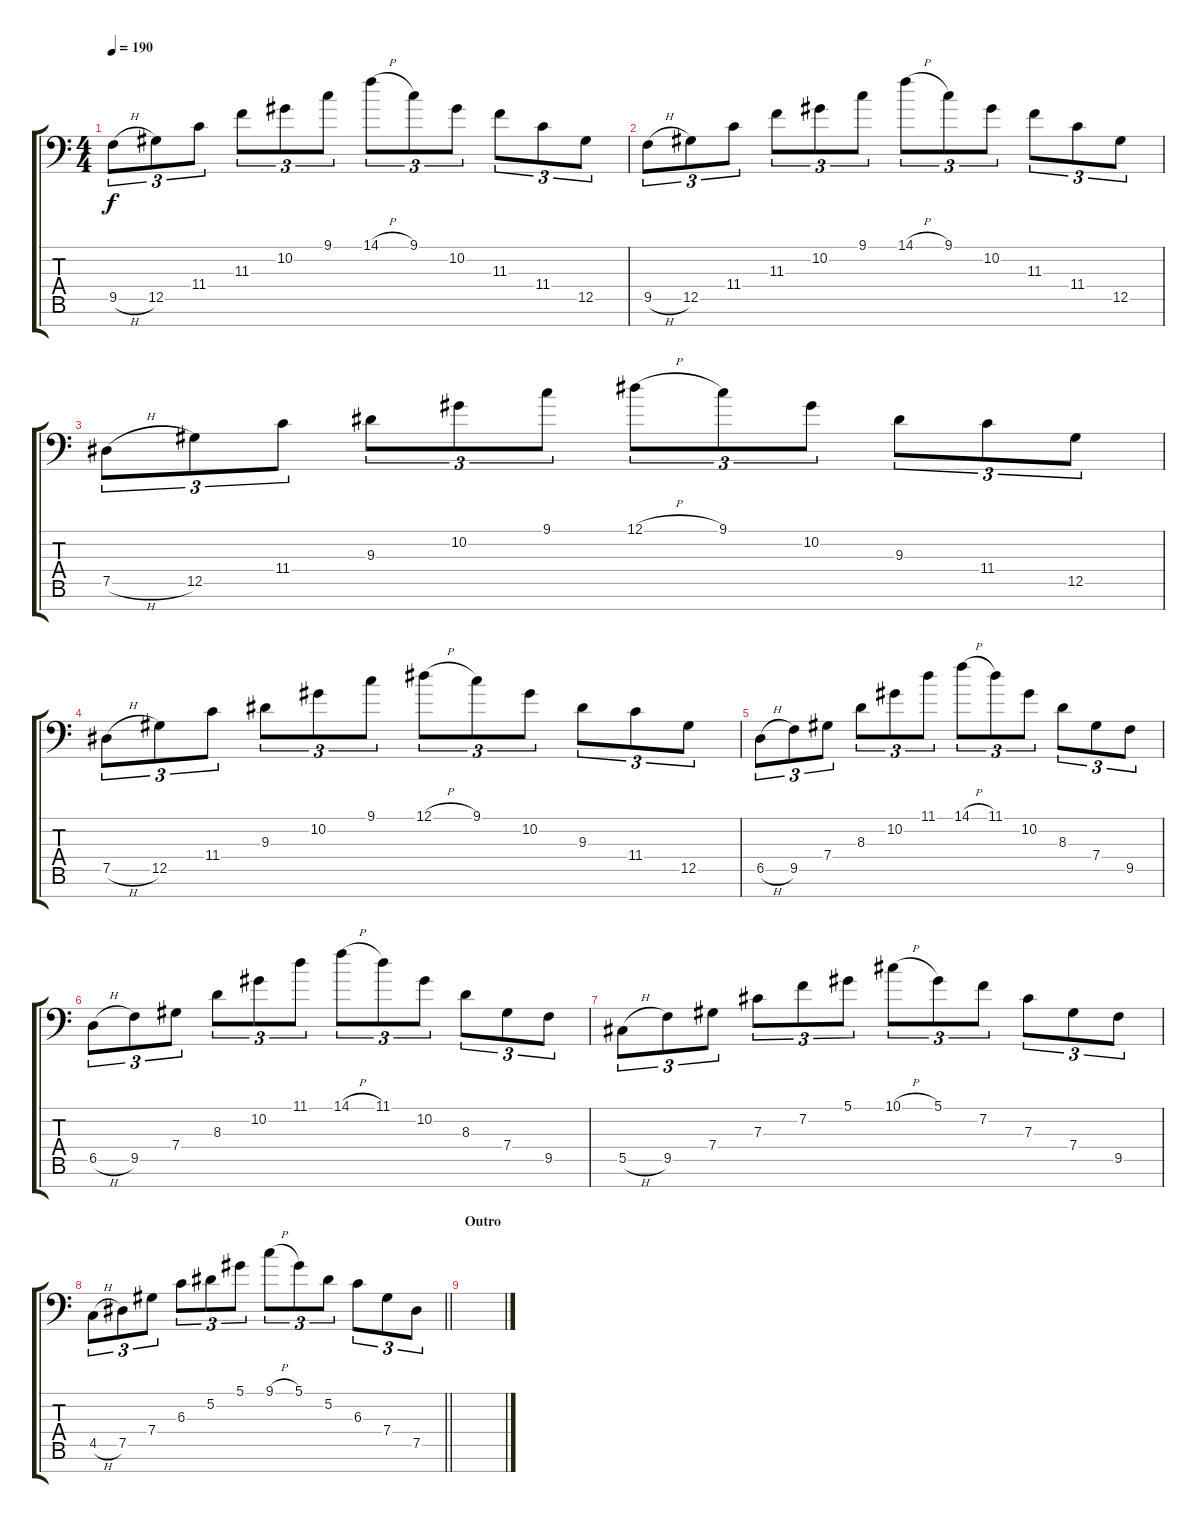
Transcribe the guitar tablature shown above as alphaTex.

\track "" {instrument acousticgrandpiano}
\staff {score tabs}
\tuning (Eb4 Bb3 Gb3 Db3 Ab2 Eb2 Bb1) {hide}
\ts (4 4)
\tempo 190
\clef f4
\ks c
9.5{h}.8{tu (3 2) dy f} 12.5.8{tu (3 2)} 11.4.8{tu (3 2)} 11.3.8{tu (3 2)} 10.2.8{tu (3 2)} 9.1.8{tu (3 2)} 14.1{h}.8{tu (3 2)} 9.1.8{tu (3 2)} 10.2.8{tu (3 2)} 11.3.8{tu (3 2)} 11.4.8{tu (3 2)} 12.5.8{tu (3 2)} |
9.5{h}.8{tu (3 2)} 12.5.8{tu (3 2)} 11.4.8{tu (3 2)} 11.3.8{tu (3 2)} 10.2.8{tu (3 2)} 9.1.8{tu (3 2)} 14.1{h}.8{tu (3 2)} 9.1.8{tu (3 2)} 10.2.8{tu (3 2)} 11.3.8{tu (3 2)} 11.4.8{tu (3 2)} 12.5.8{tu (3 2)} |
7.5{h}.8{tu (3 2)} 12.5.8{tu (3 2)} 11.4.8{tu (3 2)} 9.3.8{tu (3 2)} 10.2.8{tu (3 2)} 9.1.8{tu (3 2)} 12.1{h}.8{tu (3 2)} 9.1.8{tu (3 2)} 10.2.8{tu (3 2)} 9.3.8{tu (3 2)} 11.4.8{tu (3 2)} 12.5.8{tu (3 2)} |
7.5{h}.8{tu (3 2)} 12.5.8{tu (3 2)} 11.4.8{tu (3 2)} 9.3.8{tu (3 2)} 10.2.8{tu (3 2)} 9.1.8{tu (3 2)} 12.1{h}.8{tu (3 2)} 9.1.8{tu (3 2)} 10.2.8{tu (3 2)} 9.3.8{tu (3 2)} 11.4.8{tu (3 2)} 12.5.8{tu (3 2)} |
6.5{h}.8{tu (3 2)} 9.5.8{tu (3 2)} 7.4.8{tu (3 2)} 8.3.8{tu (3 2)} 10.2.8{tu (3 2)} 11.1.8{tu (3 2)} 14.1{h}.8{tu (3 2)} 11.1.8{tu (3 2)} 10.2.8{tu (3 2)} 8.3.8{tu (3 2)} 7.4.8{tu (3 2)} 9.5.8{tu (3 2)} |
6.5{h}.8{tu (3 2)} 9.5.8{tu (3 2)} 7.4.8{tu (3 2)} 8.3.8{tu (3 2)} 10.2.8{tu (3 2)} 11.1.8{tu (3 2)} 14.1{h}.8{tu (3 2)} 11.1.8{tu (3 2)} 10.2.8{tu (3 2)} 8.3.8{tu (3 2)} 7.4.8{tu (3 2)} 9.5.8{tu (3 2)} |
5.5{h}.8{tu (3 2)} 9.5.8{tu (3 2)} 7.4.8{tu (3 2)} 7.3.8{tu (3 2)} 7.2.8{tu (3 2)} 5.1.8{tu (3 2)} 10.1{h}.8{tu (3 2)} 5.1.8{tu (3 2)} 7.2.8{tu (3 2)} 7.3.8{tu (3 2)} 7.4.8{tu (3 2)} 9.5.8{tu (3 2)} |
\barLineRight lightlight
4.5{h}.8{tu (3 2)} 7.5.8{tu (3 2)} 7.4.8{tu (3 2)} 6.3.8{tu (3 2)} 5.2.8{tu (3 2)} 5.1.8{tu (3 2)} 9.1{h}.8{tu (3 2)} 5.1.8{tu (3 2)} 5.2.8{tu (3 2)} 6.3.8{tu (3 2)} 7.4.8{tu (3 2)} 7.5.8{tu (3 2)} |
\section ("" "Outro")
